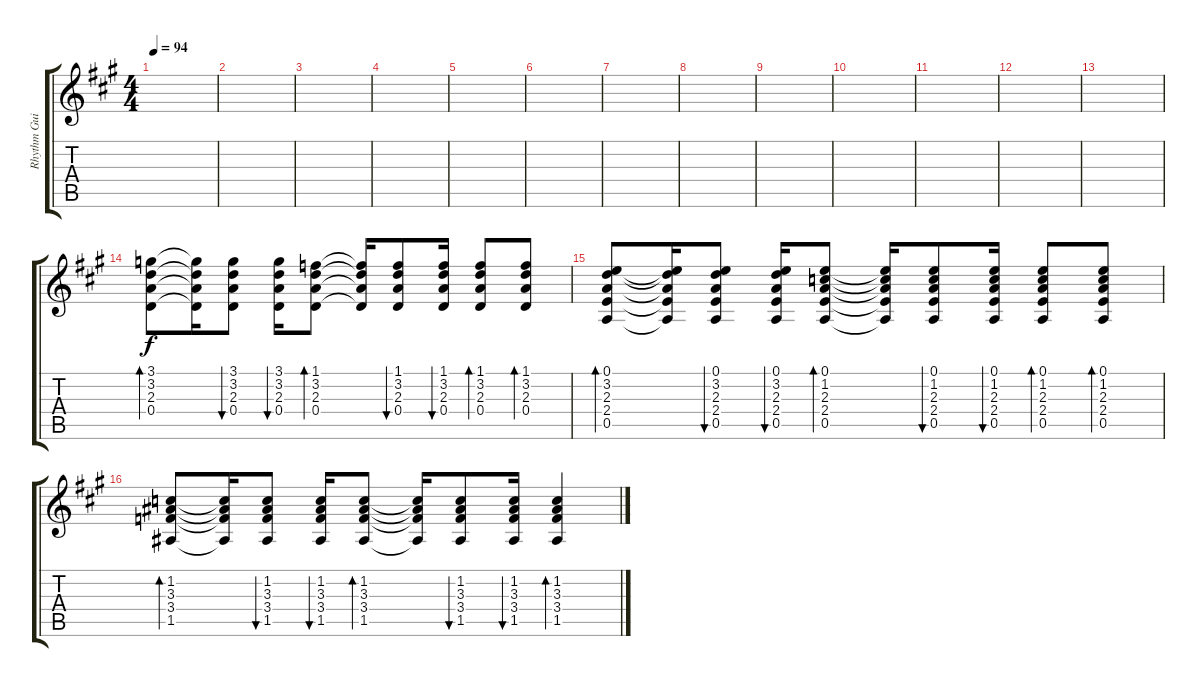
\track ("Rhythm Guitar" "Rhythm Gui") {instrument acousticguitarsteel}
\staff {score tabs}
\tuning (E4 B3 G3 D3 A2 E2) {hide}
\ts (4 4)
\tempo 94
\clef g2
\ks a
|
|
|
|
|
|
|
|
|
|
|
|
|
(3.1 3.2 2.3 0.4).8{bd 120} (3.1{t} 3.2{t} 2.3{t} 0.4{t}).16 (3.1 3.2 2.3 0.4).8{bu 30} (3.1 3.2 2.3 0.4).16{bu 30} (1.1 3.2 2.3 0.4).8{bd 60} (1.1{t} 3.2{t} 2.3{t} 0.4{t}).16 (1.1 3.2 2.3 0.4).8{bu 30} (1.1 3.2 2.3 0.4).16{bu 30} (1.1 3.2 2.3 0.4).8{bd 30} (1.1 3.2 2.3 0.4).8{bd 30} |
(0.1 3.2 2.3 2.4 0.5).8{bd 60} (0.1{t} 3.2{t} 2.3{t} 2.4{t} 0.5{t}).16 (0.1 3.2 2.3 2.4 0.5).8{bu 30} (0.1 3.2 2.3 2.4 0.5).16{bu 30} (0.1 1.2 2.3 2.4 0.5).8{bd 60} (0.1{t} 1.2{t} 2.3{t} 2.4{t} 0.5{t}).16 (0.1 1.2 2.3 2.4 0.5).8{bu 30} (0.1 1.2 2.3 2.4 0.5).16{bu 30} (0.1 1.2 2.3 2.4 0.5).8{bd 30} (0.1 1.2 2.3 2.4 0.5).8{bd 30} |
(1.2 3.3 3.4 1.5).8{bd 60} (1.2{t} 3.3{t} 3.4{t} 1.5{t}).16 (1.2 3.3 3.4 1.5).8{bu 30} (1.2 3.3 3.4 1.5).16{bu 30} (1.2 3.3 3.4 1.5).8{bd 60} (1.2{t} 3.3{t} 3.4{t} 1.5{t}).16 (1.2 3.3 3.4 1.5).8{bu 30} (1.2 3.3 3.4 1.5).16{bu 30} (1.2 3.3 3.4 1.5).4{bd 30}
